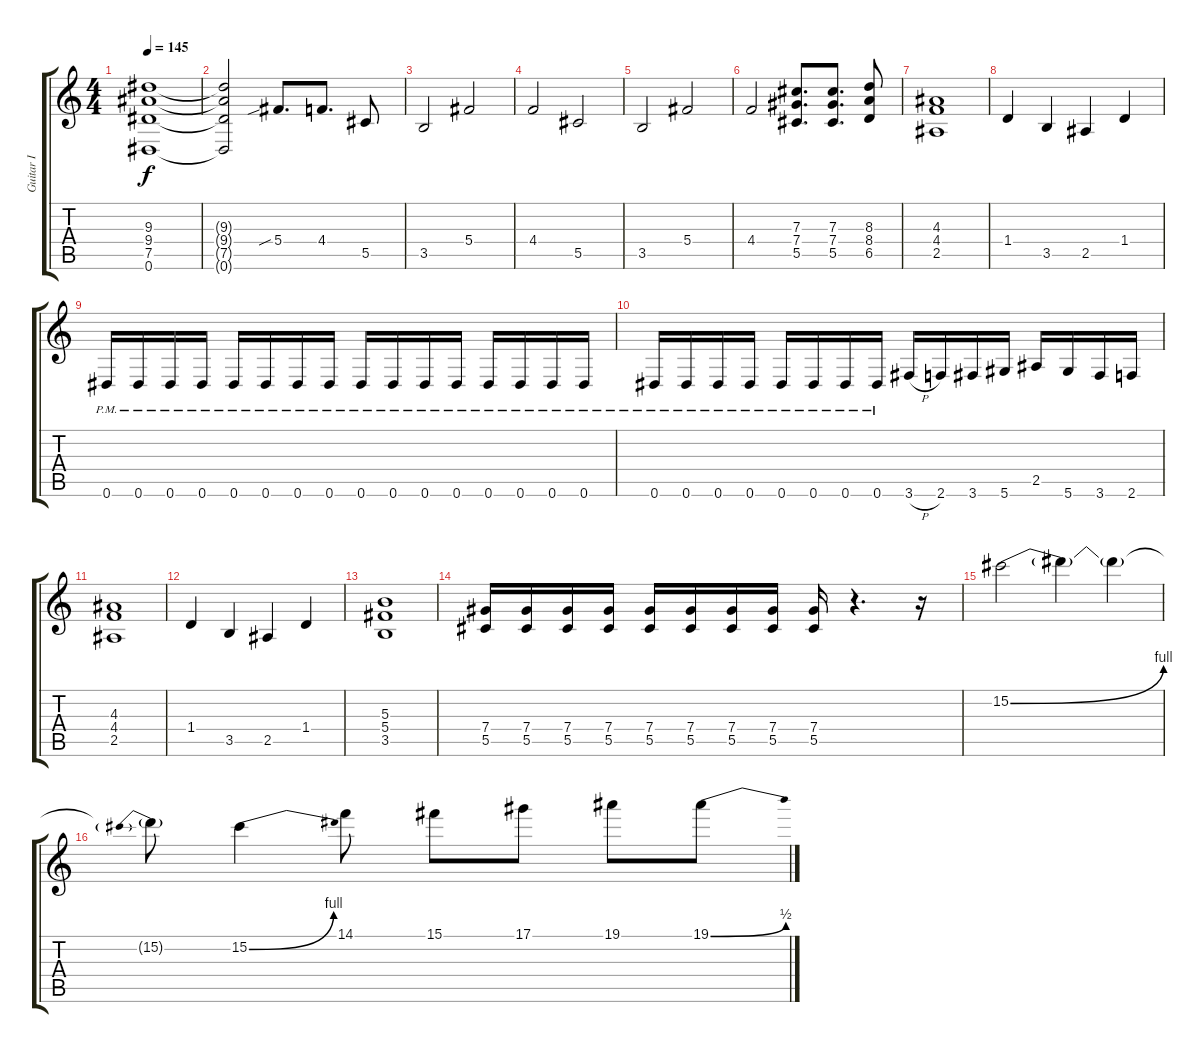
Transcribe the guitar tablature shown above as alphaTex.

\track ("Guitar I" "Guitar I") {instrument distortionguitar}
\staff {score tabs}
\tuning (Eb4 Bb3 Gb3 Db3 Ab2 Eb2) {hide}
\ts (4 4)
\tempo 145
\clef g2
\ks c
(9.3 9.4 7.5 0.6).1{dy f} |
(9.3{t} 9.4{t} 7.5{t} 0.6{t}).2 5.4{sib}.8{d} 4.4.8{d} 5.5.8 |
3.5.2 5.4.2 |
4.4.2 5.5.2 |
3.5.2 5.4.2 |
4.4.2 (7.3 7.4 5.5).8{d} (7.3 7.4 5.5).8{d} (8.3 8.4 6.5).8 |
(4.3 4.4 2.5).1 |
1.4.4 3.5.4 2.5.4 1.4.4 |
0.6{pm}.16 0.6{pm}.16 0.6{pm}.16 0.6{pm}.16 0.6{pm}.16 0.6{pm}.16 0.6{pm}.16 0.6{pm}.16 0.6{pm}.16 0.6{pm}.16 0.6{pm}.16 0.6{pm}.16 0.6{pm}.16 0.6{pm}.16 0.6{pm}.16 0.6{pm}.16 |
0.6{pm}.16 0.6{pm}.16 0.6{pm}.16 0.6{pm}.16 0.6{pm}.16 0.6{pm}.16 0.6{pm}.16 0.6{pm}.16 3.6{h}.16 2.6.16 3.6.16 5.6.16 2.5.16 5.6.16 3.6.16 2.6.16 |
(4.3 4.4 2.5).1 |
1.4.4 3.5.4 2.5.4 1.4.4 |
(5.3 5.4 3.5).1 |
(7.4 5.5).16 (7.4 5.5).16 (7.4 5.5).16 (7.4 5.5).16 (7.4 5.5).16 (7.4 5.5).16 (7.4 5.5).16 (7.4 5.5).16 (7.4 5.5).16 r.4{d} r.16 |
15.2{be (bend 0 0 60 4)}.2 15.2{t}.4 15.2{t}.4 |
15.2{be (prebend 0 4 60 4) t}.8 15.2{be (bend 0 0 60 4)}.4 14.1.8 15.1.8 17.1.8 19.1.8 19.1{be (bend 0 0 60 2)}.8
